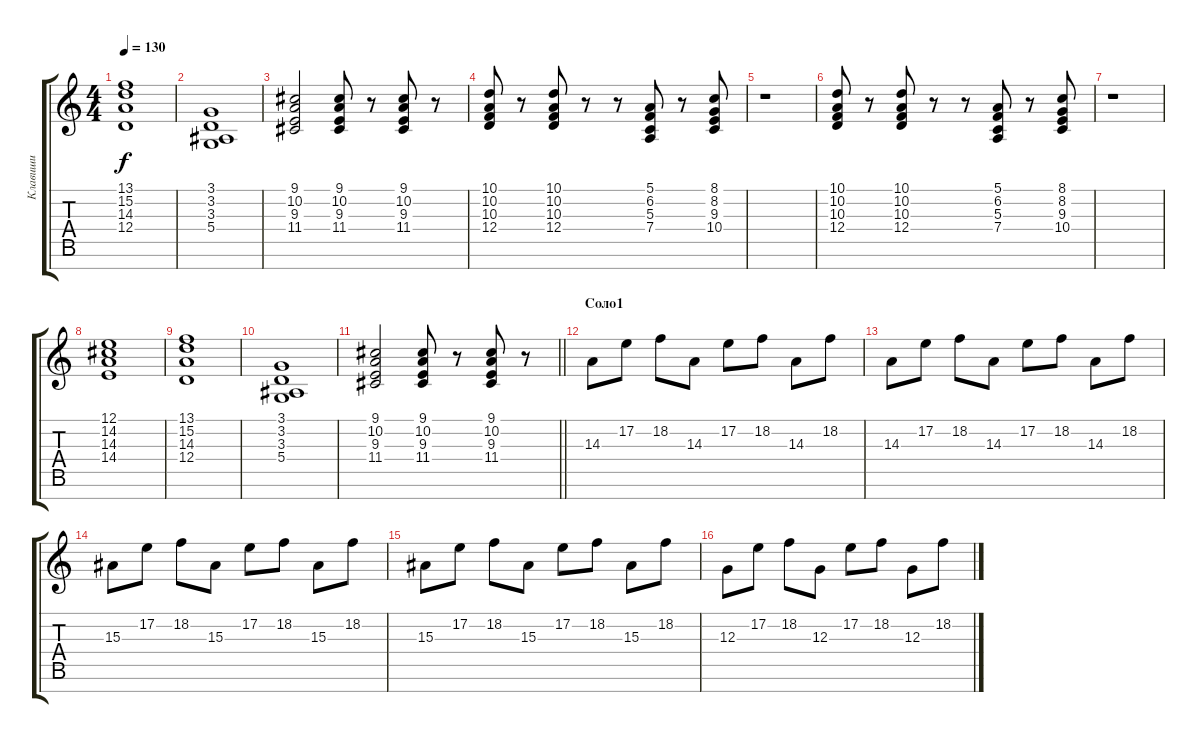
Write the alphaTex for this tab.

\track ("Клавиши" "Клавиши") {instrument tremolostrings}
\staff {score tabs}
\tuning (E4 B3 G3 D3 A2 E2 B1) {hide}
\ts (4 4)
\tempo 130
\clef g2
\ks c
(13.1 15.2 14.3 12.4).1{dy f} |
(3.1 3.2 3.3 5.4).1 |
(9.1 10.2 9.3 11.4).2 (9.1 10.2 9.3 11.4).8 r.8 (9.1 10.2 9.3 11.4).8 r.8 |
(10.1 10.2 10.3 12.4).8 r.8 (10.1 10.2 10.3 12.4).8 r.8 r.8 (5.1 6.2 5.3 7.4).8 r.8 (8.1 8.2 9.3 10.4).8 |
r.1 |
(10.1 10.2 10.3 12.4).8 r.8 (10.1 10.2 10.3 12.4).8 r.8 r.8 (5.1 6.2 5.3 7.4).8 r.8 (8.1 8.2 9.3 10.4).8 |
r.1 |
(12.1 14.2 14.3 14.4).1 |
(13.1 15.2 14.3 12.4).1 |
(3.1 3.2 3.3 5.4).1 |
\barLineRight lightlight
(9.1 10.2 9.3 11.4).2 (9.1 10.2 9.3 11.4).8 r.8 (9.1 10.2 9.3 11.4).8 r.8 |
\section ("" "Соло1")
14.3.8 17.2.8 18.2.8 14.3.8 17.2.8 18.2.8 14.3.8 18.2.8 |
14.3.8 17.2.8 18.2.8 14.3.8 17.2.8 18.2.8 14.3.8 18.2.8 |
15.3.8 17.2.8 18.2.8 15.3.8 17.2.8 18.2.8 15.3.8 18.2.8 |
15.3.8 17.2.8 18.2.8 15.3.8 17.2.8 18.2.8 15.3.8 18.2.8 |
12.3.8 17.2.8 18.2.8 12.3.8 17.2.8 18.2.8 12.3.8 18.2.8
